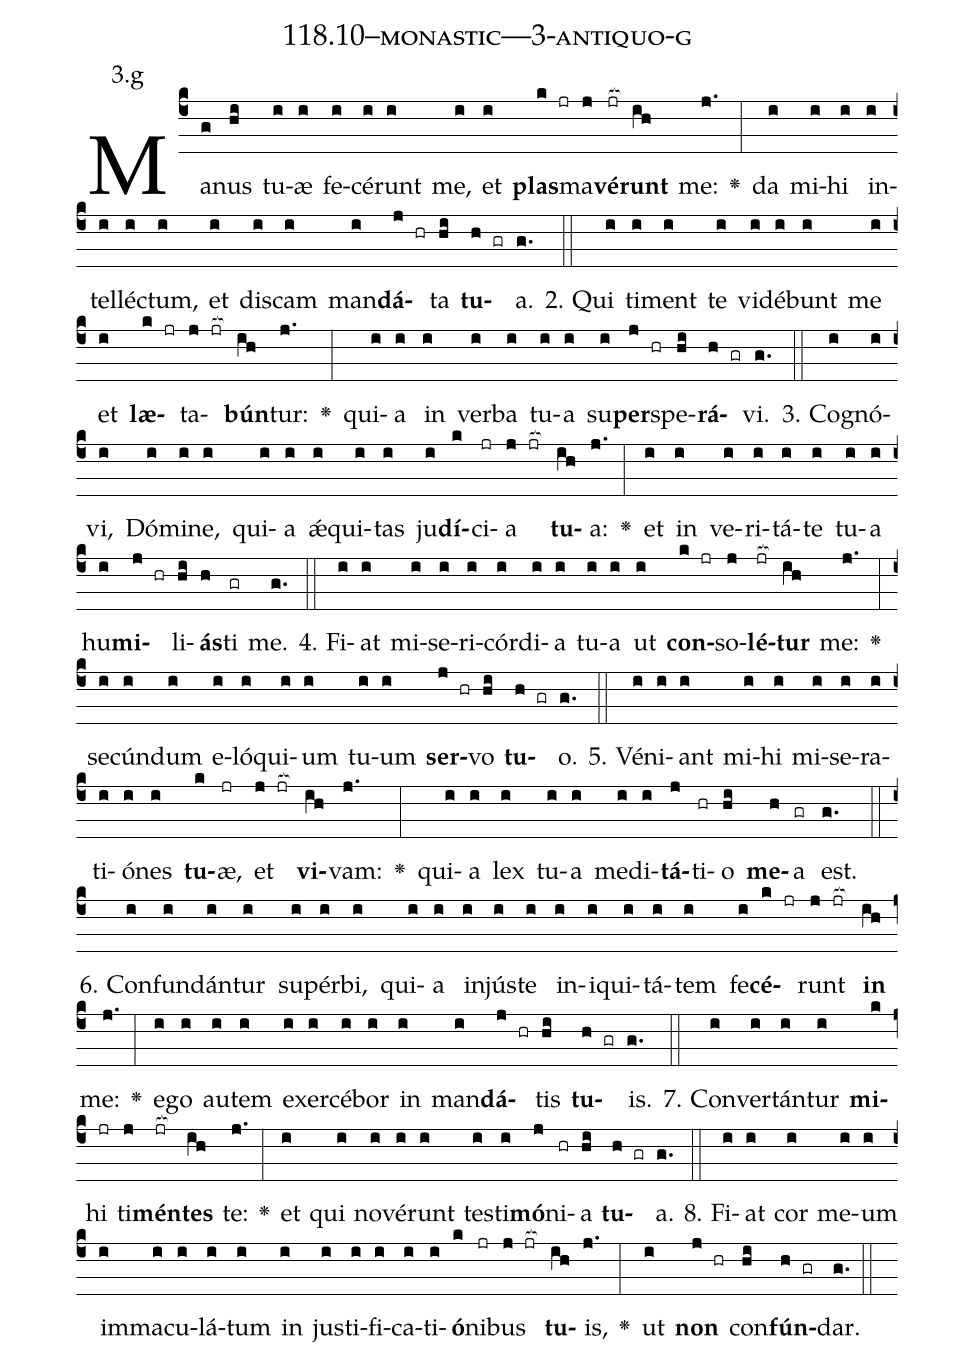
name: 118.10--monastic---3-antiquo-g;
annotation: 3.g;
%%
(c4)Ma(g)nus(hi) tu(i)æ(i) fe(i)cé(i)runt(i) me,(i) et(i) <b>plas</b>(k jr)ma(j)<b>vé</b>(jr[ocb:1{])<b>runt</b>(ih[ocb:0}]) me:(j.) <v>\greheightstar</v>(:) da(i) mi(i)hi(i) in(i)tel(i)léc(i)tum,(i) et(i) dis(i)cam(i) man(i)<b>dá</b>(j hr)ta(hi) <b>tu</b>(h gr)a.(g.) (::)
2. Qui(i) ti(i)ment(i) te(i) vi(i)dé(i)bunt(i) me(i) et(i) <b>læ</b>(k jr)ta(j jr[ocb:1{])<b>bún</b>(ih[ocb:0}])tur:(j.) <v>\greheightstar</v>(:) qui(i)a(i) in(i) ver(i)ba(i) tu(i)a(i) su(i)<b>per</b>(j hr)spe(hi)<b>rá</b>(h gr)vi.(g.) (::)
3. Co(i)gnó(i)vi,(i) Dó(i)mi(i)ne,(i) qui(i)a(i) ǽ(i)qui(i)tas(i) ju(i)<b>dí</b>(k)ci(jr)a(j jr[ocb:1{]) <b>tu</b>(ih[ocb:0}])a:(j.) <v>\greheightstar</v>(:) et(i) in(i) ve(i)ri(i)tá(i)te(i) tu(i)a(i) hu(i)<b>mi</b>(j hr)li(hi)<b>ás</b>(h)ti(gr) me.(g.) (::)
4. Fi(i)at(i) mi(i)se(i)ri(i)cór(i)di(i)a(i) tu(i)a(i) ut(i) <b>con</b>(k jr)so(j)<b>lé</b>(jr[ocb:1{])<b>tur</b>(ih[ocb:0}]) me:(j.) <v>\greheightstar</v>(:) se(i)cún(i)dum(i) e(i)ló(i)qui(i)um(i) tu(i)um(i) <b>ser</b>(j hr)vo(hi) <b>tu</b>(h gr)o.(g.) (::)
5. Vé(i)ni(i)ant(i) mi(i)hi(i) mi(i)se(i)ra(i)ti(i)ó(i)nes(i) <b>tu</b>(k)æ,(jr) et(j jr[ocb:1{]) <b>vi</b>(ih[ocb:0}])vam:(j.) <v>\greheightstar</v>(:) qui(i)a(i) lex(i) tu(i)a(i) me(i)di(i)<b>tá</b>(j)ti(hr)o(hi) <b>me</b>(h)a(gr) est.(g.) (::)
6. Con(i)fun(i)dán(i)tur(i) su(i)pér(i)bi,(i) qui(i)a(i) in(i)jús(i)te(i) in(i)i(i)qui(i)tá(i)tem(i) fe(i)<b>cé</b>(k jr)runt(j jr[ocb:1{]) <b>in</b>(ih[ocb:0}]) me:(j.) <v>\greheightstar</v>(:) e(i)go(i) au(i)tem(i) ex(i)er(i)cé(i)bor(i) in(i) man(i)<b>dá</b>(j hr)tis(hi) <b>tu</b>(h gr)is.(g.) (::)
7. Con(i)ver(i)tán(i)tur(i) <b>mi</b>(k)hi(jr) ti(j)<b>mén</b>(jr[ocb:1{])<b>tes</b>(ih[ocb:0}]) te:(j.) <v>\greheightstar</v>(:) et(i) qui(i) no(i)vé(i)runt(i) tes(i)ti(i)<b>mó</b>(j)ni(hr)a(hi) <b>tu</b>(h gr)a.(g.) (::)
8. Fi(i)at(i) cor(i) me(i)um(i) im(i)ma(i)cu(i)lá(i)tum(i) in(i) jus(i)ti(i)fi(i)ca(i)ti(i)<b>ó</b>(k)ni(jr)bus(j jr[ocb:1{]) <b>tu</b>(ih[ocb:0}])is,(j.) <v>\greheightstar</v>(:) ut(i) <b>non</b>(j hr) con(hi)<b>fún</b>(h gr)dar.(g.) (::)
